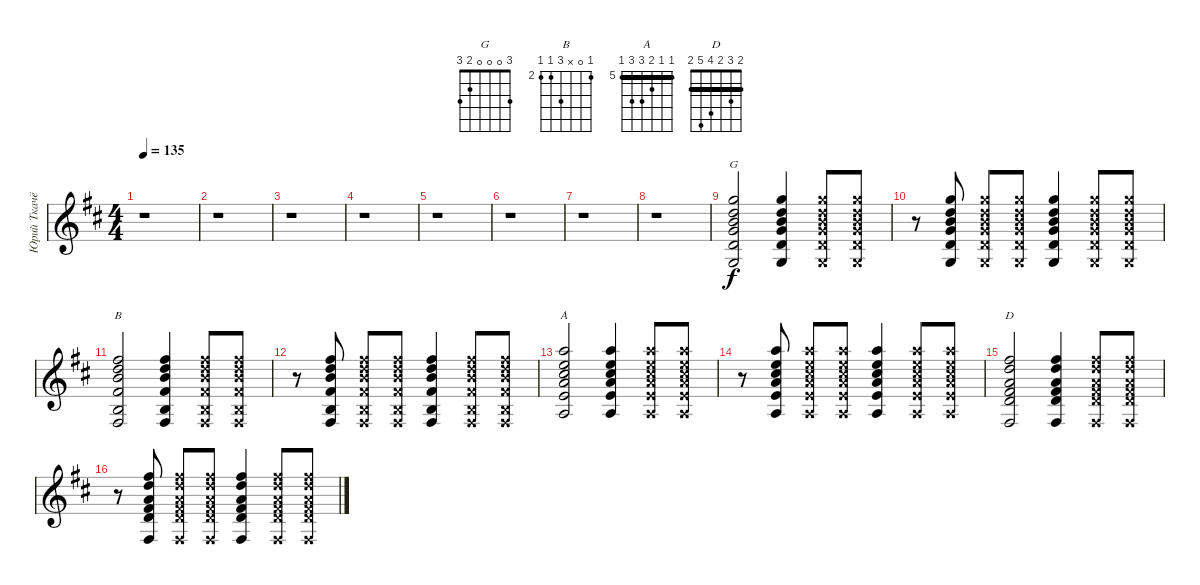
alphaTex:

\track ("Юрий Ткачёв" "Юрий Ткачё") {instrument acousticguitarsteel}
\staff {score}
\tuning (E4 B3 G3 D3 A2 E2) {hide}
\chord ("G" 3 0 0 0 2 3)
\chord ("B" 2 0 x 4 2 2) {firstfret 2}
\chord ("A" 5 5 6 7 7 5) {firstfret 5 barre 5}
\chord ("D" 2 3 2 4 5 2) {barre 2}
\ts (4 4)
\tempo 135
\clef g2
\ks d
r.1{dy f} |
r.1 |
r.1 |
r.1 |
r.1 |
r.1 |
r.1 |
r.1 |
(3.1 0.2 0.3 0.4 17.5 3.6).2{bd 60 ch "G"} (3.1 0.2 0.3 0.4 17.5 3.6).4{bd 60} (3.1{x} 0.2{x} 0.3{x} 0.4{x} 17.5{x} 3.6{x}).8{bd 60} (3.1{x} 0.2{x} 0.3{x} 0.4{x} 17.5{x} 3.6{x}).8{bu 60} |
r.8 (3.1 0.2 0.3 0.4 17.5 3.6).8{bu 60} (3.1{x} 0.2{x} 0.3{x} 0.4{x} 17.5{x} 3.6{x}).8{bd 60} (3.1{x} 0.2{x} 0.3{x} 0.4{x} 17.5{x} 3.6{x}).8{bu 60} (3.1 0.2 0.3 0.4 17.5 3.6).4{bd 60} (3.1{x} 0.2{x} 0.3{x} 0.4{x} 17.5{x} 3.6{x}).8{bd 60} (3.1{x} 0.2{x} 0.3{x} 0.4{x} 17.5{x} 3.6{x}).8{bu 60} |
(2.1 0.2 7.3 4.4 2.5 2.6).2{ch "B"} (2.1 0.2 7.3 4.4 2.5 2.6).4 (2.1{x} 0.2{x} 7.3{x} 4.4{x} 2.5{x} 2.6{x}).8 (2.1{x} 0.2{x} 7.3{x} 4.4{x} 2.5{x} 2.6{x}).8 |
r.8 (2.1 0.2 7.3 4.4 2.5 2.6).8 (2.1{x} 0.2{x} 7.3{x} 4.4{x} 2.5{x} 2.6{x}).8 (2.1{x} 0.2{x} 7.3{x} 4.4{x} 2.5{x} 2.6{x}).8 (2.1 0.2 7.3 4.4 2.5 2.6).4 (2.1{x} 0.2{x} 7.3{x} 4.4{x} 2.5{x} 2.6{x}).8 (2.1{x} 0.2{x} 7.3{x} 4.4{x} 2.5{x} 2.6{x}).8 |
(0.1 2.2 2.3 2.4 0.5 29.6).2{ch "A"} (0.1 2.2 2.3 2.4 0.5 29.6).4 (0.1{x} 2.2{x} 2.3{x} 2.4{x} 0.5{x} 29.6{x}).8 (0.1{x} 2.2{x} 2.3{x} 2.4{x} 0.5{x} 29.6{x}).8 |
r.8 (0.1 2.2 2.3 2.4 0.5 29.6).8 (0.1{x} 2.2{x} 2.3{x} 2.4{x} 0.5{x} 29.6{x}).8 (0.1{x} 2.2{x} 2.3{x} 2.4{x} 0.5{x} 29.6{x}).8 (0.1 2.2 2.3 2.4 0.5 29.6).4 (0.1{x} 2.2{x} 2.3{x} 2.4{x} 0.5{x} 29.6{x}).8 (0.1{x} 2.2{x} 2.3{x} 2.4{x} 0.5{x} 29.6{x}).8 |
(2.1 3.2 2.3 0.4 9.5 2.6).2{ch "D"} (2.1 3.2 2.3 0.4 9.5 2.6).4 (2.1{x} 3.2{x} 2.3{x} 0.4{x} 9.5{x} 2.6{x}).8 (2.1{x} 3.2{x} 2.3{x} 0.4{x} 9.5{x} 2.6{x}).8 |
r.8 (2.1 3.2 2.3 0.4 9.5 2.6).8 (2.1{x} 3.2{x} 2.3{x} 0.4{x} 9.5{x} 2.6{x}).8 (2.1{x} 3.2{x} 2.3{x} 0.4{x} 9.5{x} 2.6{x}).8 (2.1 3.2 2.3 0.4 9.5 2.6).4 (2.1{x} 3.2{x} 2.3{x} 0.4{x} 9.5{x} 2.6{x}).8 (2.1{x} 3.2{x} 2.3{x} 0.4{x} 9.5{x} 2.6{x}).8
